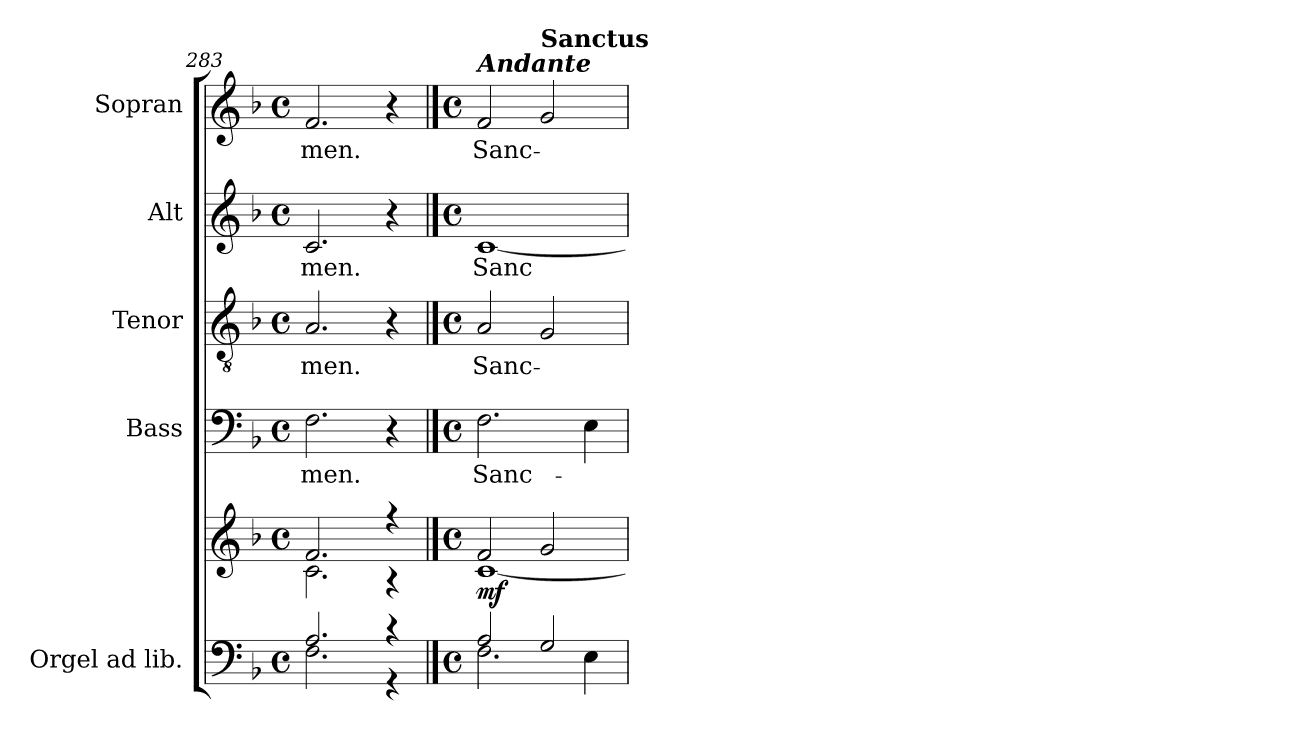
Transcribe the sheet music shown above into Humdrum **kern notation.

**kern	**kern	**dynam	**kern	**text	**kern	**text	**kern	**text	**kern	**text
*part5	*part5	*part5	*part4	*part4	*part3	*part3	*part2	*part2	*part1	*part1
*staff6	*staff5	*staff5/6	*staff4	*staff4	*staff3	*staff3	*staff2	*staff2	*staff1	*staff1
*I"Orgel ad lib.	*	*	*I"Bass	*	*I"Tenor	*	*I"Alt	*	*I"Sopran	*
*	*	*	*I'B.	*	*I'T.	*	*I'A.	*	*I'S.	*
*clefF4	*clefG2	*	*clefF4	*	*clefGv2	*	*clefG2	*	*clefG2	*
*k[b-]	*k[b-]	*	*k[b-]	*	*k[b-]	*	*k[b-]	*	*k[b-]	*
*F:	*F:	*	*F:	*	*F:	*	*F:	*	*F:	*
*M4/4	*M4/4	*	*M4/4	*	*M4/4	*	*M4/4	*	*M4/4	*
*met(c)	*met(c)	*	*met(c)	*	*met(c)	*	*met(c)	*	*met(c)	*
=283	=283	=283	=283	=283	=283	=283	=283	=283	=283	=283
*^	*^	*	*	*	*	*	*	*	*	*
!	!	!	!	!	!	!LO:LY:b	!	!LO:LY:b	!	!LO:LY:b	!	!LO:LY:b
2.A/	2.F\	2.f/	2.c\	.	2.F\	-men.	2.A/	-men.	2.c/	-men.	2.f/	-men.
4r	4r	4r	4r	.	4r	.	4r	.	4r	.	4r	.
!!LO:PB:g=z
==284	==284	==284	==284	==284	==284	==284	==284	==284	==284	==284	==284	==284
*M4/4	*	*M4/4	*	*	*M4/4	*	*M4/4	*	*M4/4	*	*M4/4	*
*met(c)	*	*met(c)	*	*	*met(c)	*	*met(c)	*	*met(c)	*	*met(c)	*
!	!	!	!	!	!	!	!	!	!	!	!LO:TX:a:Bi:t=Andante	!
!	!	!	!	!LO:DY:b	!	!LO:LY:b	!	!LO:LY:b	!	!LO:LY:b	!	!LO:LY:b
2A/	2.F\	2f/	[<1c	mf	2.F\	Sanc-	2A/	Sanc-	[1c	Sanc-	2f/	Sanc-
!	!	!	!	!	!	!	!	!	!	!	!LO:TX:a:B:t=Sanctus	!
2G/	.	2g/	.	.	.	.	2G/	.	.	.	2g/	.
.	4E\	.	.	.	4E\	.	.	.	.	.	.	.
*v	*v	*	*	*	*	*	*	*	*	*	*	*
*	*v	*v	*	*	*	*	*	*	*	*	*
=	=	=	=	=	=	=	=	=	=	=
*-	*-	*-	*-	*-	*-	*-	*-	*-	*-	*-
